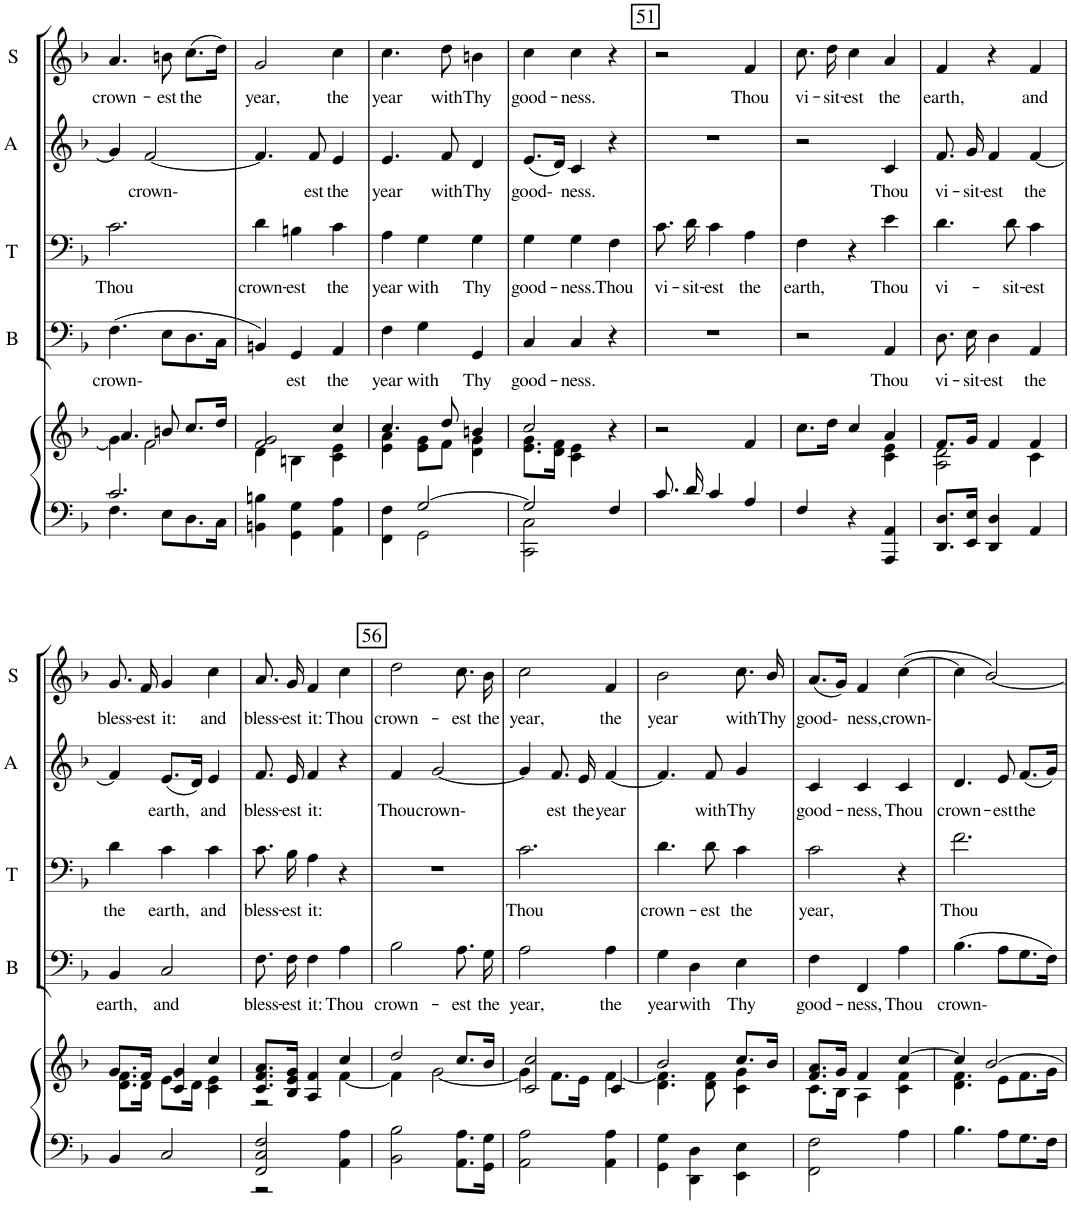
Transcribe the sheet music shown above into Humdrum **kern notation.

**kern	**kern	**kern	**text	**kern	**text	**kern	**text	**kern	**text
*part5	*part5	*part4	*part4	*part3	*part3	*part2	*part2	*part1	*part1
*staff6	*staff5	*staff4	*staff4	*staff3	*staff3	*staff2	*staff2	*staff1	*staff1
*I"Accomp.	*	*I"Bass	*	*I"Tenor	*	*I"Alto	*	*I"Soprano	*
*	*	*I'B	*	*I'T	*	*I'A	*	*I'S	*
!!LO:PB:g=z
*clefF4	*clefG2	*clefF4	*	*clefF4	*	*clefG2	*	*clefG2	*
*k[b-]	*k[b-]	*k[b-]	*	*k[b-]	*	*k[b-]	*	*k[b-]	*
*M3/4	*M3/4	*M3/4	*	*M3/4	*	*M3/4	*	*M3/4	*
=47	=47	=47	=47	=47	=47	=47	=47	=47	=47
*^	*^	*	*	*	*	*	*	*	*
!	!	!	!	!	!LO:LY:b	!	!LO:LY:b	!	!	!	!LO:LY:b
2.c/	4.F\	4.a/	4g\]	(4.F\	crown-	2.c\	Thou	4g/]	.	4.a/	crown-
!	!	!	!	!	!	!	!	!	!LO:LY:b	!	!
.	.	.	2f\	.	.	.	.	[2f/	crown-	.	.
!	!	!	!	!	!	!	!	!	!	!	!LO:LY:b
.	8E\L	8bn/	.	8E\L	.	.	.	.	.	8bn\	-est
!	!	!	!	!	!	!	!	!	!	!	!LO:LY:b
.	8.D\	8.cc/L	.	8.D\	.	.	.	.	.	(8.cc\L	the
.	16C\Jk	16dd/Jk	.	16C\Jk	.	.	.	.	.	16dd\Jk)	.
=48	=48	=48	=48	=48	=48	=48	=48	=48	=48	=48	=48
!	!	!	!	!	!	!	!LO:LY:b	!	!	!	!LO:LY:b
2.ryy	4BBn\ 4Bn\	2f/ 2g/	4d\	4BBn/)	.	4d\	crown-	4.f/]	.	2g/	year,
!	!	!	!	!	!LO:LY:b	!	!LO:LY:b	!	!	!	!
.	4GG\ 4G\	.	4Bn\	4GG/	est	4Bn\	-est	.	.	.	.
!	!	!	!	!	!	!	!	!	!LO:LY:b	!	!
.	.	.	.	.	.	.	.	8f/	est	.	.
!	!	!	!	!	!LO:LY:b	!	!LO:LY:b	!	!LO:LY:b	!	!LO:LY:b
.	4AA\ 4A\	4cc/	4c\ 4e\	4AA/	the	4c\	the	4e/	the	4cc\	the
=49	=49	=49	=49	=49	=49	=49	=49	=49	=49	=49	=49
!	!	!	!	!	!LO:LY:b	!	!LO:LY:b	!	!LO:LY:b	!	!LO:LY:b
4ryy	4FF\ 4F\	4.cc/	4e\ 4a\	4F\	year	4A\	year	4.e/	year	4.cc\	year
!	!	!	!	!	!LO:LY:b	!	!LO:LY:b	!	!	!	!
[2G/	2GG\	.	8e\ 8g\L	4G\	with	4G\	with	.	.	.	.
!	!	!	!	!	!	!	!	!	!LO:LY:b	!	!LO:LY:b
.	.	8dd/	8f\J	.	.	.	.	8f/	with	8dd\	with
!	!	!	!	!	!LO:LY:b	!	!LO:LY:b	!	!LO:LY:b	!	!LO:LY:b
.	.	4bn/	4d\ 4g\	4GG/	Thy	4G\	Thy	4d/	Thy	4bn\	Thy
=50	=50	=50	=50	=50	=50	=50	=50	=50	=50	=50	=50
!	!	!	!	!	!LO:LY:b	!	!LO:LY:b	!	!LO:LY:b	!	!LO:LY:b
2G/]	2CC\ 2C\	2cc/	8.e\ 8.g\L	4C/	good-	4G\	good-	(8.e/L	good-	4cc\	good-
.	.	.	16d\ 16f\Jk	.	.	.	.	16d/Jk)	.	.	.
!	!	!	!	!	!LO:LY:b	!	!LO:LY:b	!	!LO:LY:b	!	!LO:LY:b
.	.	.	4c\ 4e\	4C/	-ness.	4G\	-ness.	4c/	ness.	4cc\	-ness.
!	!	!	!	!	!	!	!LO:LY:b	!	!	!	!
4F/	4ryy	4r	4ryy	4r	.	4F\	Thou	4r	.	4r	.
=51	=51	=51	=51	=51	=51	=51	=51	=51	=51	=51	=51
!	!	!	!	!	!	!	!LO:LY:b	!	!	!	!
*v	*v	*	*	*	*	*	*	*	*	*	*
*	*v	*v	*	*	*	*	*	*	*	*
8.c/	2r	2.r	.	8.c\L	vi-	2.r	.	2r	.
!	!	!	!	!	!LO:LY:b	!	!	!	!
16d/	.	.	.	16d\Jk	-sit-	.	.	.	.
!	!	!	!	!	!LO:LY:b	!	!	!	!
4c/	.	.	.	4c\	-est	.	.	.	.
!	!	!	!	!	!LO:LY:b	!	!	!	!LO:LY:b
4A/	4f/	.	.	4A\	the	.	.	4f/	Thou
=52	=52	=52	=52	=52	=52	=52	=52	=52	=52
*	*^	*	*	*	*	*	*	*	*
!	!	!	!	!	!	!LO:LY:b	!	!	!	!LO:LY:b
4F/	8.cc\L	2ryy	2r	.	4F\	earth,	2r	.	8.cc\	vi-
!	!	!	!	!	!	!	!	!	!	!LO:LY:b
.	16dd\Jk	.	.	.	.	.	.	.	16dd\	-sit-
!	!	!	!	!	!	!	!	!	!	!LO:LY:b
4r	4cc/	.	.	.	4r	.	.	.	4cc\	-est
!	!	!	!	!LO:LY:b	!	!LO:LY:b	!	!LO:LY:b	!	!LO:LY:b
4AAA/ 4AA/	4a/	4c\ 4e\	4AA/	Thou	4e\	Thou	4c/	Thou	4a/	the
=53	=53	=53	=53	=53	=53	=53	=53	=53	=53	=53
!	!	!	!	!LO:LY:b	!	!LO:LY:b	!	!LO:LY:b	!	!LO:LY:b
8.DD/ 8.D/L	8.f/L	2A\ 2d\	8.D\	vi-	4.d\	vi-	8.f/	vi-	4f/	earth,
!	!	!	!	!LO:LY:b	!	!	!	!LO:LY:b	!	!
16EE/ 16E/Jk	16g/Jk	.	16E\	-sit-	.	.	16g/	-sit-	.	.
!	!	!	!	!LO:LY:b	!	!	!	!LO:LY:b	!	!
4DD/ 4D/	4f/	.	4D\	-est	.	.	4f/	-est	4r	.
!	!	!	!	!	!	!LO:LY:b	!	!	!	!
.	.	.	.	.	8d\	-sit-	.	.	.	.
!	!	!	!	!LO:LY:b	!	!LO:LY:b	!	!LO:LY:b	!	!LO:LY:b
4AA/	4f/	4c\	4AA/	the	4c\	-est	[4f/	the	4f/	and
!!LO:LB:g=z
=54	=54	=54	=54	=54	=54	=54	=54	=54	=54	=54
!	!	!	!	!LO:LY:b	!	!LO:LY:b	!	!	!	!LO:LY:b
4BB-/	8.g/L	8.d\ 8.f\L	4BB-/	earth,	4d\	the	4f/]	.	8.g/	bless-
!	!	!	!	!	!	!	!	!	!	!LO:LY:b
.	16f/Jk	16d\Jk	.	.	.	.	.	.	16f/	-est
!	!	!	!	!LO:LY:b	!	!LO:LY:b	!	!LO:LY:b	!	!LO:LY:b
2C/	4c/ 4g/	8.e\L	2C/	and	4c\	earth,	(8.e/L	earth,	4g/	it:
.	.	16d\Jk	.	.	.	.	16d/Jk)	.	.	.
!	!	!	!	!	!	!LO:LY:b	!	!LO:LY:b	!	!LO:LY:b
.	4cc/	4c\ 4e\	.	.	4c\	and	4e/	and	4cc\	and
=55	=55	=55	=55	=55	=55	=55	=55	=55	=55	=55
*^	*	*	*	*	*	*	*	*	*	*
!	!	!	!	!	!LO:LY:b	!	!LO:LY:b	!	!LO:LY:b	!	!LO:LY:b
2FF/ 2C/ 2F/	2r	8.c/ 8.f/ 8.a/L	2r	8.F\	bless-	8.c\L	bless-	8.f/	bless-	8.a/	bless-
!	!	!	!	!	!LO:LY:b	!	!LO:LY:b	!	!LO:LY:b	!	!LO:LY:b
.	.	16B-/ 16e/ 16g/Jk	.	16F\	-est	16B-\Jk	-est	16e/	-est	16g/	-est
!	!	!	!	!	!LO:LY:b	!	!LO:LY:b	!	!LO:LY:b	!	!LO:LY:b
.	.	4A/ 4f/	.	4F\	it:	4A\	it:	4f/	it:	4f/	it:
!	!	!	!	!	!LO:LY:b	!	!	!	!	!	!LO:LY:b
4ryy	4AA\ 4A\	4cc/	[4f\	4A\	Thou	4r	.	4r	.	4cc\	Thou
=56	=56	=56	=56	=56	=56	=56	=56	=56	=56	=56	=56
!	!	!	!	!	!LO:LY:b	!	!	!	!LO:LY:b	!	!LO:LY:b
2.ryy	2BB-\ 2B-\	2dd/	4f\]	2B-\	crown-	2.r	.	4f/	Thou	2dd\	crown-
!	!	!	!	!	!	!	!	!	!LO:LY:b	!	!
.	.	.	[2g\	.	.	.	.	[2g/	crown-	.	.
!	!	!	!	!	!LO:LY:b	!	!	!	!	!	!LO:LY:b
.	8.AA\ 8.A\L	8.cc/L	.	8.A\	-est	.	.	.	.	8.cc\	-est
!	!	!	!	!	!LO:LY:b	!	!	!	!	!	!LO:LY:b
.	16GG\ 16G\Jk	16b-/Jk	.	16G\	the	.	.	.	.	16b-\	the
=57	=57	=57	=57	=57	=57	=57	=57	=57	=57	=57	=57
!	!	!	!	!	!LO:LY:b	!	!LO:LY:b	!	!	!	!LO:LY:b
2.ryy	2AA\ 2A\	2c/ 2cc/	4g\]	2A\	year,	2.c\	Thou	4g/]	.	2cc\	year,
!	!	!	!	!	!	!	!	!	!LO:LY:b	!	!
.	.	.	8.f\L	.	.	.	.	8.f/	est	.	.
!	!	!	!	!	!	!	!	!	!LO:LY:b	!	!
.	.	.	16e\Jk	.	.	.	.	16e/	the	.	.
!	!	!	!	!	!LO:LY:b	!	!	!	!LO:LY:b	!	!LO:LY:b
.	4AA\ 4A\	4c/	[4f\	4A\	the	.	.	[4f/	year	4f/	the
=58	=58	=58	=58	=58	=58	=58	=58	=58	=58	=58	=58
!	!	!	!	!	!LO:LY:b	!	!LO:LY:b	!	!	!	!LO:LY:b
2.ryy	4GG\ 4G\	2b-/	4.d\ 4.f\]	4G\	year	4.d\	crown-	4.f/]	.	2b-\	year
!	!	!	!	!	!LO:LY:b	!	!	!	!	!	!
.	4DD\ 4D\	.	.	4D\	with	.	.	.	.	.	.
!	!	!	!	!	!	!	!LO:LY:b	!	!LO:LY:b	!	!
.	.	.	8d\ 8f\	.	.	8d\	-est	8f/	with	.	.
!	!	!	!	!	!LO:LY:b	!	!LO:LY:b	!	!LO:LY:b	!	!LO:LY:b
.	4EE\ 4E\	8.cc/L	4c\ 4g\	4E\	Thy	4c\	the	4g/	Thy	8.cc\	with
!	!	!	!	!	!	!	!	!	!	!	!LO:LY:b
.	.	16b-/Jk	.	.	.	.	.	.	.	16b-/	Thy
=59	=59	=59	=59	=59	=59	=59	=59	=59	=59	=59	=59
!	!	!	!	!	!LO:LY:b	!	!LO:LY:b	!	!LO:LY:b	!	!LO:LY:b
2.ryy	2FF\ 2F\	8.f/ 8.a/L	8.c\L	4F\	good-	2c\	year,	4c/	good-	(8.a/L	good-
.	.	16g/Jk	16B-\Jk	.	.	.	.	.	.	16g/Jk)	.
!	!	!	!	!	!LO:LY:b	!	!	!	!LO:LY:b	!	!LO:LY:b
.	.	4f/	4A\	4FF/	-ness,	.	.	4c/	-ness,	4f/	ness,
!	!	!	!	!	!LO:LY:b	!	!	!	!LO:LY:b	!	!LO:LY:b
.	4A\	[4cc/	4c\ 4f\	4A\	Thou	4r	.	4c/	Thou	([4cc\	crown-
=60	=60	=60	=60	=60	=60	=60	=60	=60	=60	=60	=60
!	!	!	!	!	!LO:LY:b	!	!LO:LY:b	!	!LO:LY:b	!	!
2.ryy	4.B-\	4cc/]	4.d\ 4.f\	(4.B-\	crown-	2.f\	Thou	4.d/	crown-	4cc\]	.
.	.	[2b-/	.	.	.	.	.	.	.	[2b-/)	.
!	!	!	!	!	!	!	!	!	!LO:LY:b	!	!
.	8A\L	.	8e\L	8A\L	.	.	.	8e/	-est	.	.
!	!	!	!	!	!	!	!	!	!LO:LY:b	!	!
.	8.G\	.	8.f\	8.G\	.	.	.	(8.f/L	the	.	.
.	16F\Jk	.	16g\Jk	16F\Jk)	.	.	.	16g/Jk)	.	.	.
*v	*v	*	*	*	*	*	*	*	*	*	*
*	*v	*v	*	*	*	*	*	*	*	*
=	=	=	=	=	=	=	=	=	=
*-	*-	*-	*-	*-	*-	*-	*-	*-	*-
